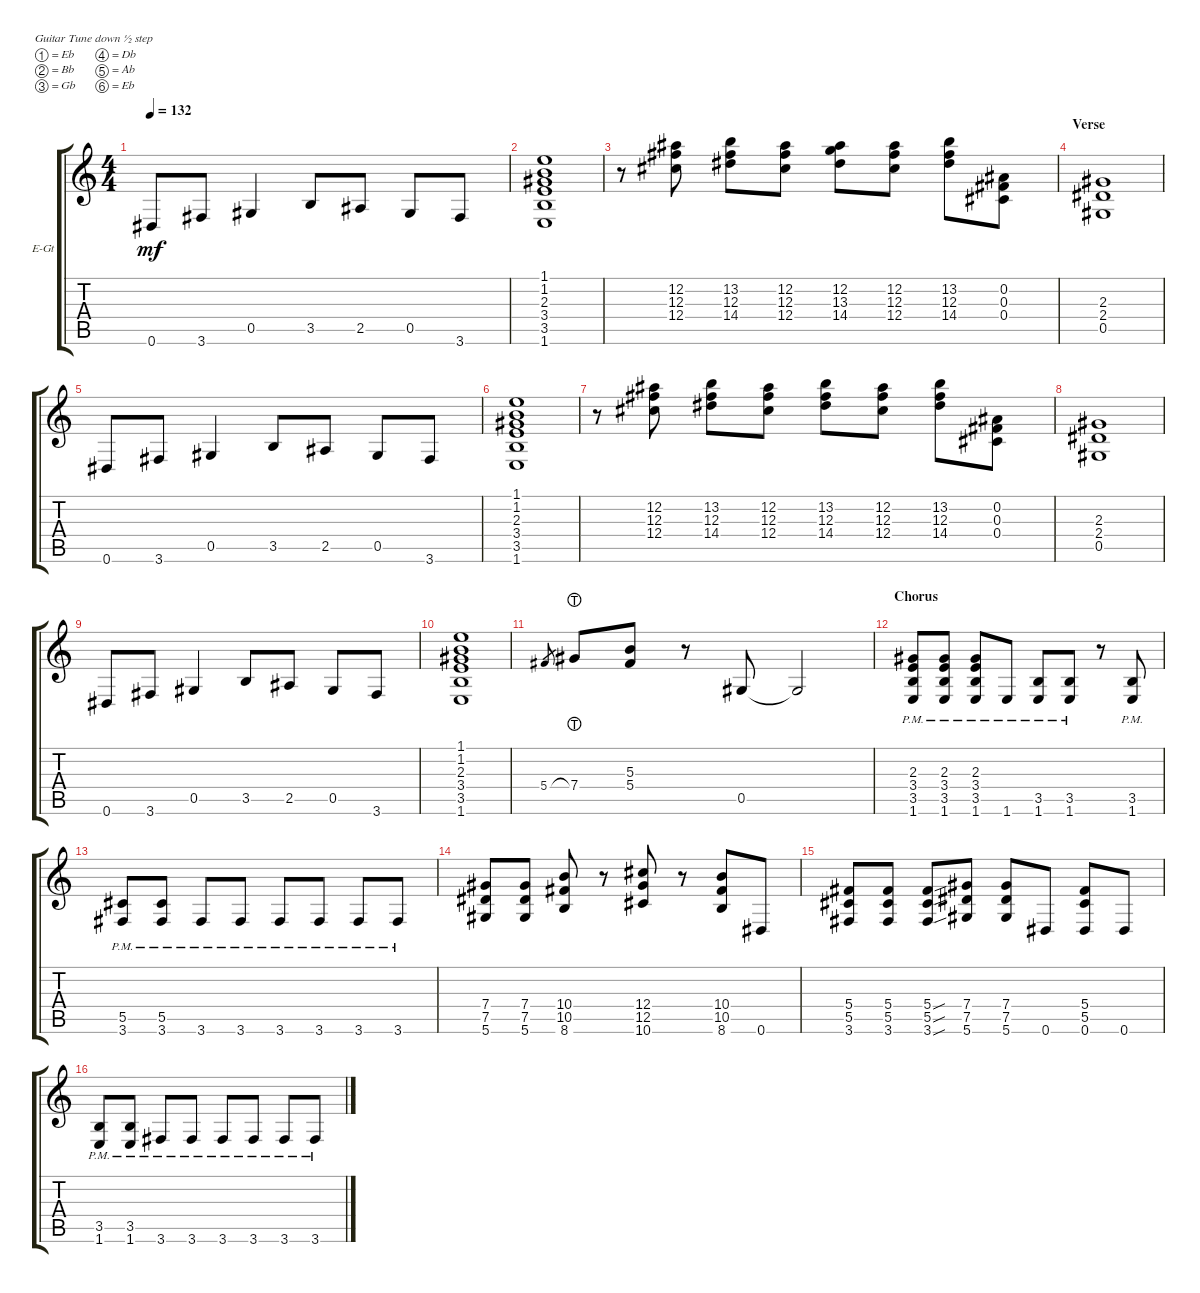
\defaultSystemsLayout 4
\bracketExtendMode groupsimilarinstruments
\firstSystemTrackNameOrientation horizontal
\otherSystemsTrackNameOrientation horizontal
\track ("PAUL STANLEY" "E-Gt") {solo instrument distortionguitar}
\staff {score tabs}
\tuning (Eb4 Bb3 Gb3 Db3 Ab2 Eb2)
\ts (4 4)
\tempo 132
\clef g2
\ks aminor
0.6.8{dy mf} 3.6.8 0.5.4 3.5.8 2.5.8 0.5.8 3.6.8 |
(3.5 3.4 2.3 1.6 1.2 1.1).1 |
r.8 (12.2 12.3 12.4).8 (14.4 12.3 13.2).8 (12.2 12.3 12.4).8 (14.4 13.3 12.2).8 (12.2 12.3 12.4).8 (14.4 12.3 13.2).8 (0.2 0.3 0.4).8 |
\section ("" "Verse")
(0.5 2.4 2.3).1 |
0.6.8 3.6.8 0.5.4 3.5.8 2.5.8 0.5.8 3.6.8 |
(1.6 3.5 3.4 2.3 1.2 1.1).1 |
r.8 (12.2 12.3 12.4).8 (14.4 12.3 13.2).8 (12.2 12.3 12.4).8 (14.4 12.3 13.2).8 (12.2 12.3 12.4).8 (14.4 12.3 13.2).8 (0.2 0.3 0.4).8 |
(0.5 2.4 2.3).1 |
0.6.8 3.6.8 0.5.4 3.5.8 2.5.8 0.5.8 3.6.8 |
(3.5 3.4 2.3 1.6 1.2 1.1).1 |
5.4.8{gr} 7.4{lht}.8 (5.4 5.3).8 r.8 0.5.8 0.5{t}.2 |
\section ("" "Chorus")
(1.6{pm} 3.5 3.4 2.3).8 (2.3 3.4 3.5 1.6{pm}).8 (1.6{pm} 3.5 3.4 2.3).8 1.6{pm}.8 (1.6{pm} 3.5).8 (3.5 1.6{pm}).8 r.8 (1.6{pm} 3.5).8 |
(3.6{pm} 5.5).8 (3.6{pm} 5.5).8 3.6{pm}.8 3.6{pm}.8 3.6{pm}.8 3.6{pm}.8 3.6{pm}.8 3.6{pm}.8 |
(5.6 7.5 7.4).8 (7.4 7.5 5.6).8 (8.6 10.5 10.4).8 r.8 (12.4 12.5 10.6).8 r.8 (8.6 10.5 10.4).8 0.6.8 |
(3.6 5.5 5.4).8 (5.4 5.5 3.6).8 (3.6{sou} 5.5{sou} 5.4{sou}).8 (5.6 7.5 7.4).8 (5.6 7.5 7.4).8 0.6.8 (0.6 5.4 5.5).8 0.6.8 |
(1.6{pm} 3.5).8 (1.6{pm} 3.5).8 3.6{pm}.8 3.6{pm}.8 3.6{pm}.8 3.6{pm}.8 3.6{pm}.8 3.6{pm}.8
